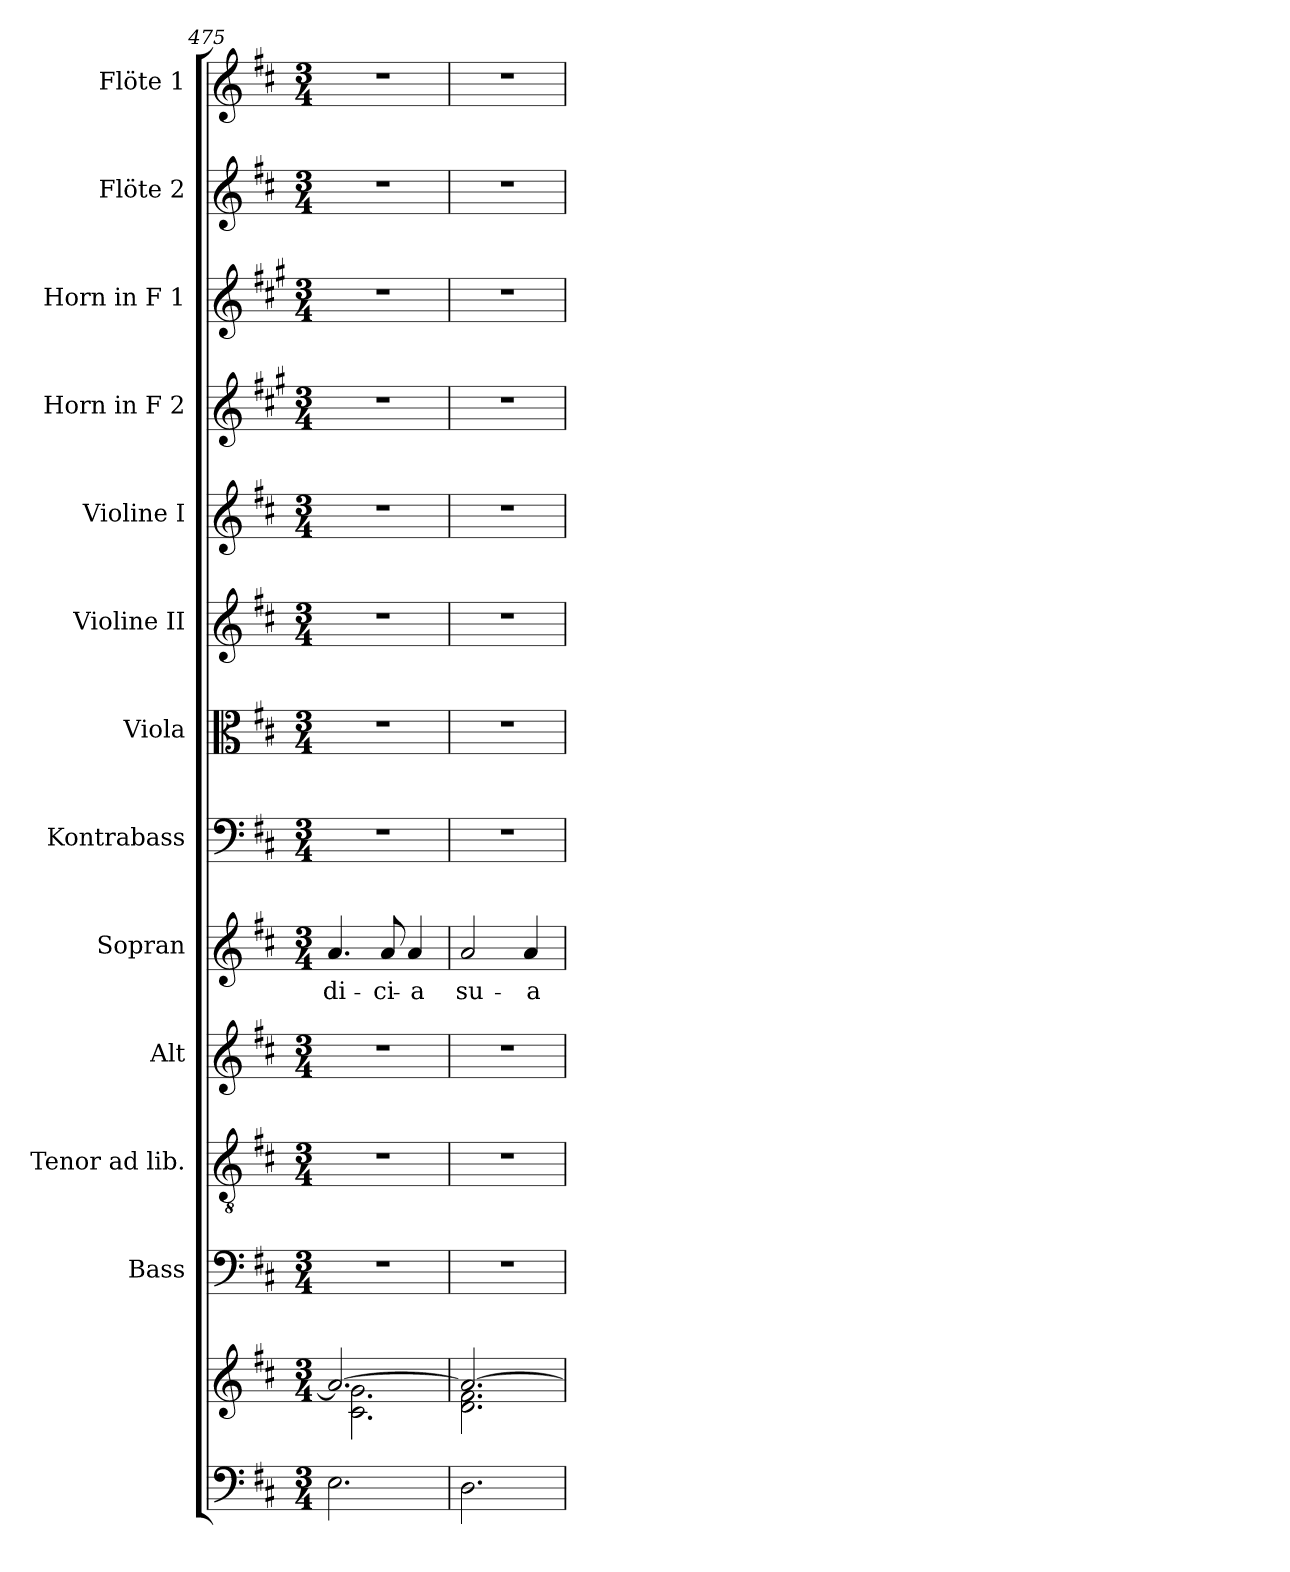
**kern	**kern	**kern	**kern	**kern	**kern	**text	**kern	**kern	**kern	**kern	**kern	**kern	**kern	**kern
*part13	*part13	*part12	*part11	*part10	*part9	*part9	*part8	*part7	*part6	*part5	*part4	*part3	*part2	*part1
*staff14	*staff13	*staff12	*staff11	*staff10	*staff9	*staff9	*staff8	*staff7	*staff6	*staff5	*staff4	*staff3	*staff2	*staff1
*	*	*I"Bass	*I"Tenor ad lib.	*I"Alt	*I"Sopran	*	*I"Kontrabass	*I"Viola	*I"Violine II	*I"Violine I	*I"Horn in F 2	*I"Horn in F 1	*I"Flöte 2	*I"Flöte 1
*	*	*I'B.	*I'T.	*I'A.	*I'S.	*	*I'Kb.	*I'Vla.	*I'Vl. II	*I'Vl. I	*	*	*I'Fl. 2	*I'Fl. 1
*clefF4	*clefG2	*clefF4	*clefGv2	*clefG2	*clefG2	*	*clefF4	*clefC3	*clefG2	*clefG2	*clefG2	*clefG2	*clefG2	*clefG2
*	*	*	*	*	*	*	*ITrd7c12	*	*	*	*ITrd4c7	*ITrd4c7	*	*
*k[f#c#]	*k[f#c#]	*k[f#c#]	*k[f#c#]	*k[f#c#]	*k[f#c#]	*	*k[f#c#]	*k[f#c#]	*k[f#c#]	*k[f#c#]	*k[f#c#]	*k[f#c#]	*k[f#c#]	*k[f#c#]
*D:	*D:	*D:	*D:	*D:	*D:	*	*D:	*D:	*D:	*D:	*D:	*D:	*D:	*D:
*M3/4	*M3/4	*M3/4	*M3/4	*M3/4	*M3/4	*	*M3/4	*M3/4	*M3/4	*M3/4	*M3/4	*M3/4	*M3/4	*M3/4
=475	=475	=475	=475	=475	=475	=475	=475	=475	=475	=475	=475	=475	=475	=475
*	*^	*	*	*	*	*	*	*	*	*	*	*	*	*
!	!	!	!	!	!	!	!LO:LY:b	!	!	!	!	!	!	!	!
2.E\	2.a/_	2.c#\ 2.g\	2.r	2.r	2.r	4.a/	-di-	2.r	2.r	2.r	2.r	2.r	2.r	2.r	2.r
!	!	!	!	!	!	!	!LO:LY:b	!	!	!	!	!	!	!	!
.	.	.	.	.	.	8a/	-ci-	.	.	.	.	.	.	.	.
!	!	!	!	!	!	!	!LO:LY:b	!	!	!	!	!	!	!	!
.	.	.	.	.	.	4a/	-a	.	.	.	.	.	.	.	.
!!LO:PB:g=z
=476	=476	=476	=476	=476	=476	=476	=476	=476	=476	=476	=476	=476	=476	=476	=476
!	!	!	!	!	!	!	!LO:LY:b	!	!	!	!	!	!	!	!
2.D\	2.a/_	2.d\ 2.f#\	2.r	2.r	2.r	2a/	su-	2.r	2.r	2.r	2.r	2.r	2.r	2.r	2.r
!	!	!	!	!	!	!	!LO:LY:b	!	!	!	!	!	!	!	!
.	.	.	.	.	.	4a/	-a	.	.	.	.	.	.	.	.
*	*v	*v	*	*	*	*	*	*	*	*	*	*	*	*	*
=	=	=	=	=	=	=	=	=	=	=	=	=	=	=
*-	*-	*-	*-	*-	*-	*-	*-	*-	*-	*-	*-	*-	*-	*-
